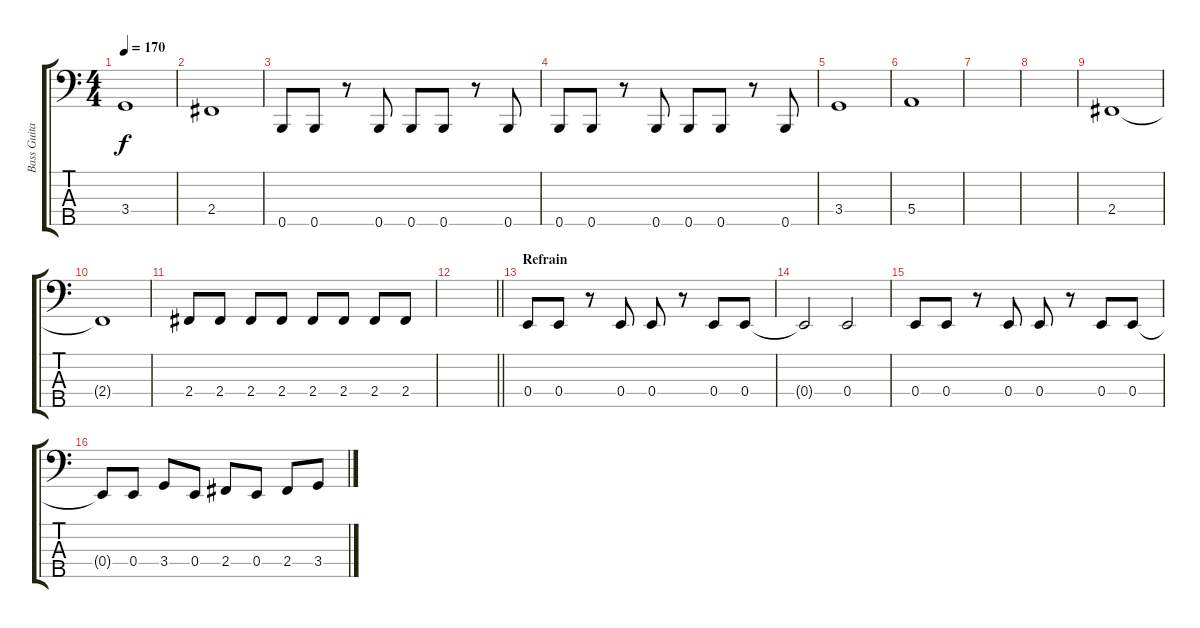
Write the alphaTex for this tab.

\track ("Bass Guitar" "Bass Guita") {instrument electricbassfinger}
\staff {score tabs}
\tuning (G2 D2 A1 E1 B0) {hide}
\ts (4 4)
\tempo 170
\clef f4
\ks c
3.4.1{dy f} |
2.4.1 |
0.5.8 0.5.8 r.8 0.5.8 0.5.8 0.5.8 r.8 0.5.8 |
0.5.8 0.5.8 r.8 0.5.8 0.5.8 0.5.8 r.8 0.5.8 |
3.4.1 |
5.4.1 |
|
|
2.4.1 |
2.4{t}.1 |
2.4.8 2.4.8 2.4.8 2.4.8 2.4.8 2.4.8 2.4.8 2.4.8 |
\barLineRight lightlight
|
\section ("" "Refrain")
0.4.8 0.4.8 r.8 0.4.8 0.4.8 r.8 0.4.8 0.4.8 |
0.4{t}.2 0.4.2 |
0.4.8 0.4.8 r.8 0.4.8 0.4.8 r.8 0.4.8 0.4.8 |
0.4{t}.8 0.4.8 3.4.8 0.4.8 2.4.8 0.4.8 2.4.8 3.4.8
